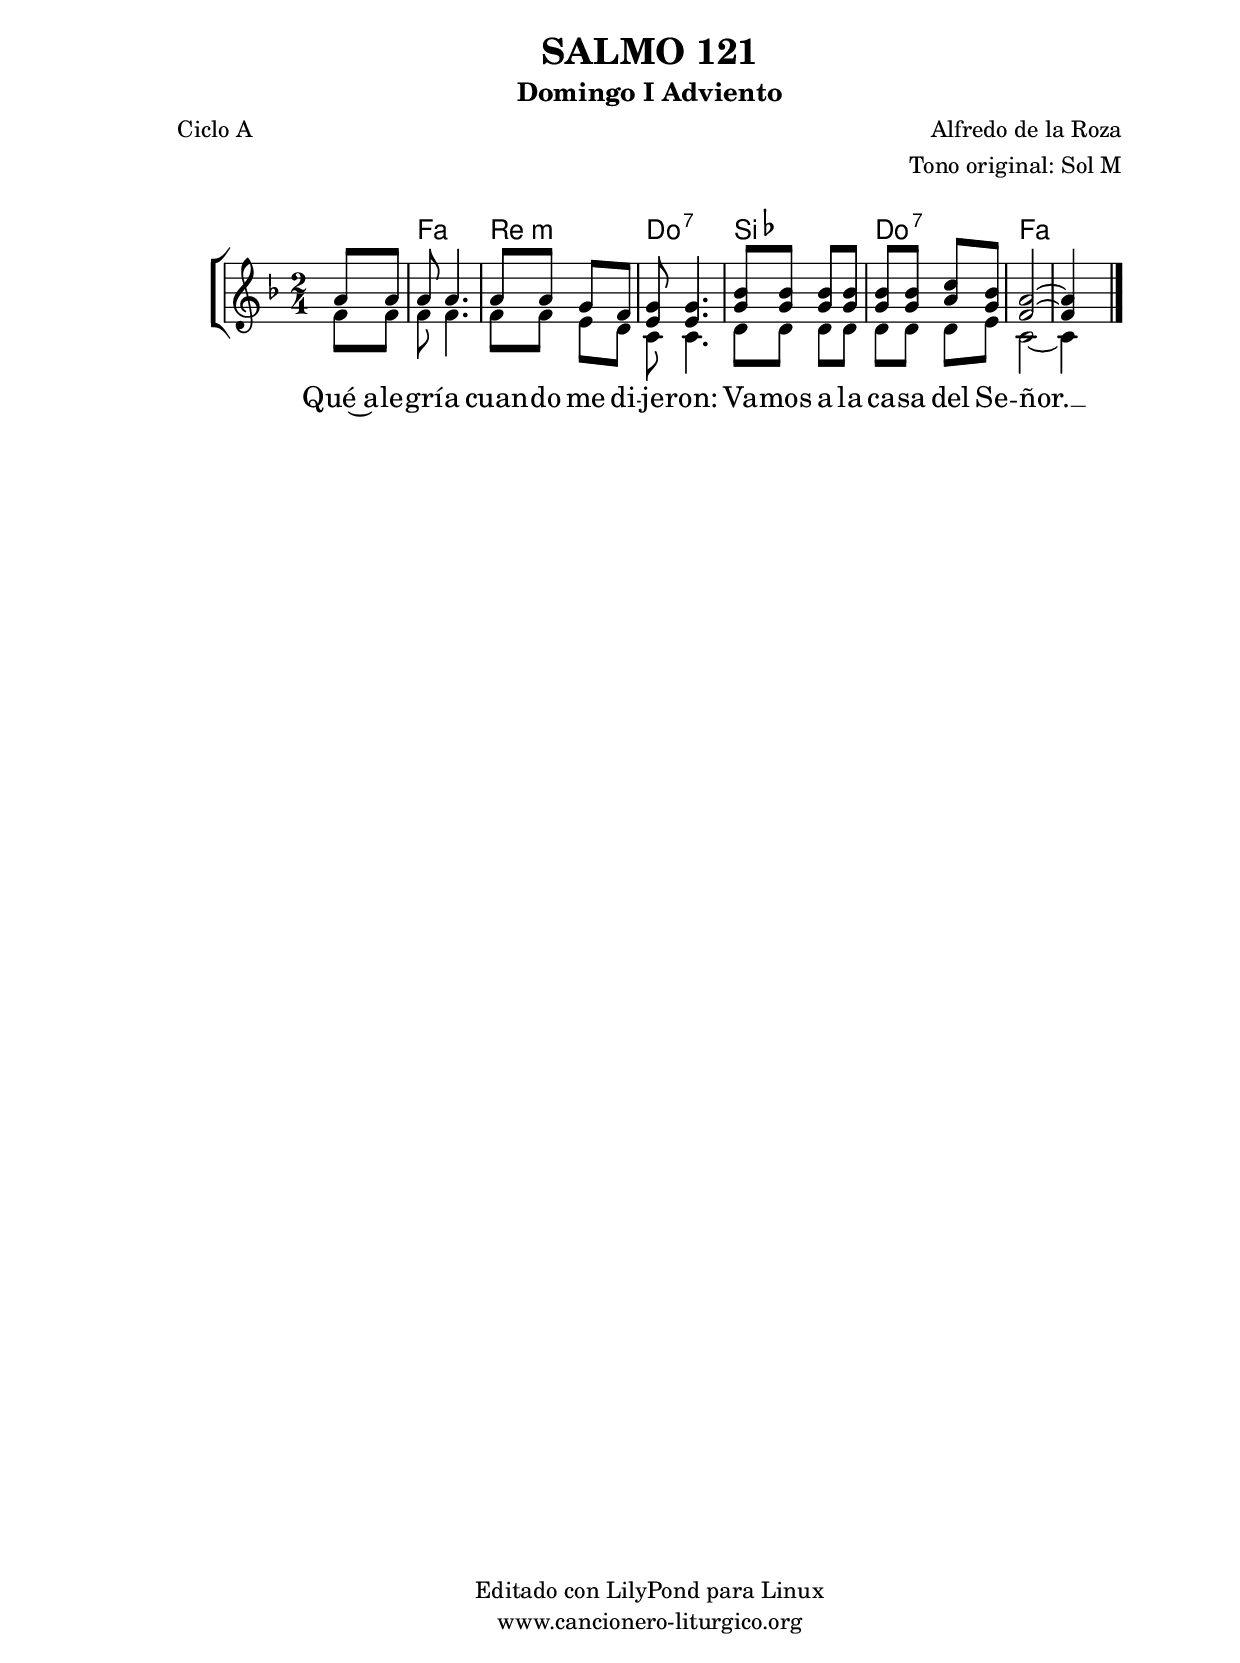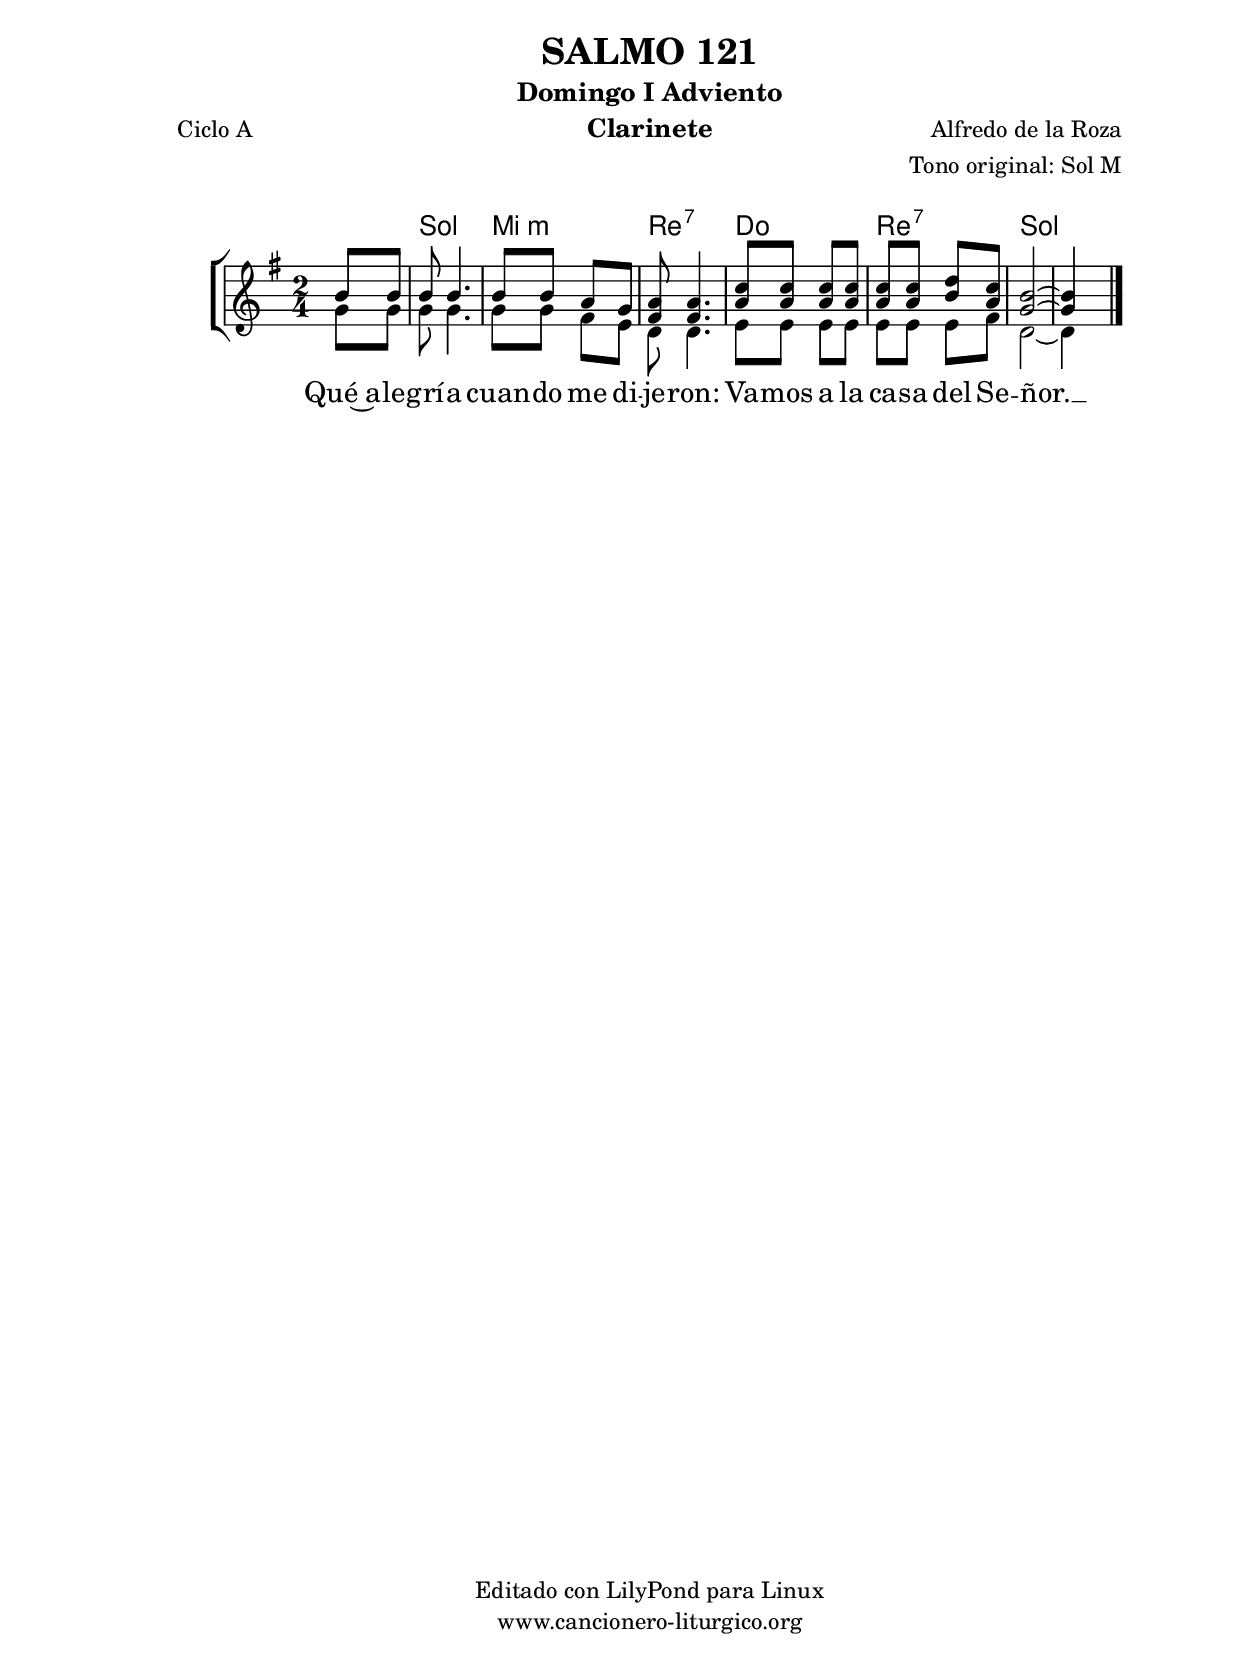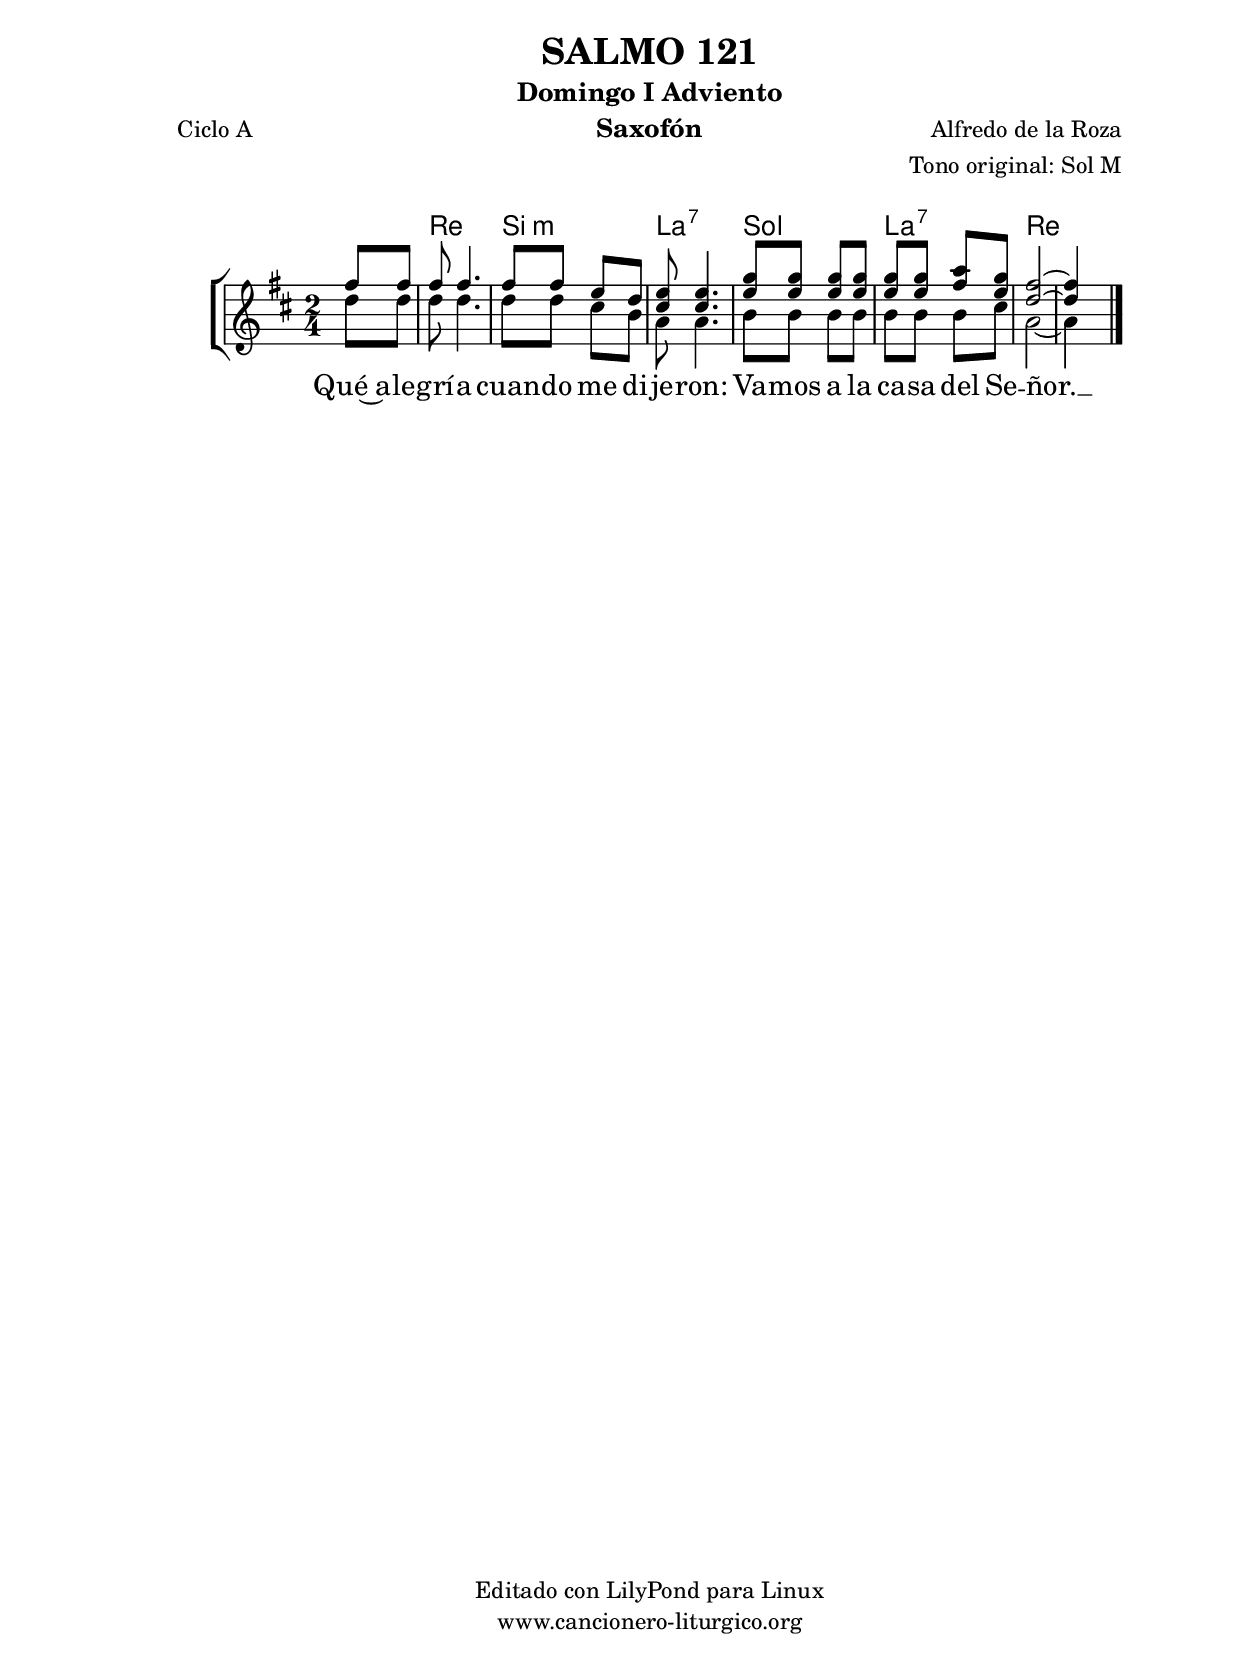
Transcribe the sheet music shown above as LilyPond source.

%
%para convertir .midi en .wav:
%timidity filename.midi -Ow -o finename.wav
%
%
%Para convertir de .wav a .mp3:
%lame -h -m j filename.wav
%
%
%para escuchar el midi:
%timidity nombrefichero.midi
%


%versión de lilypond para la que se ha escrito esta partitura:
\version "2.16.0"

	%Tamaño papel
	#(set-default-paper-size "a4")
	%Tamaño partitura
	#(set-global-staff-size 20)
	%No responde al pulsar sobre una nota
	#(ly:set-option 'point-and-click #f)

%parámetros del encabezamiento:
\header {
	title = "SALMO 121"
	subtitle = "Domingo I Adviento"
	composer = "Alfredo de la Roza"
	poet = "Ciclo A"
	meter = ""
	arranger = "Tono original: Sol M"
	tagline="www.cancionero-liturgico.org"
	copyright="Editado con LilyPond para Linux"
	tiempo = "Adviento"
	usos = "Salmo"
	letra = "Qué alegría cuando me dijeron: Vamos a la casa del Señor."
	}

%parámetros asociados al papel:
\paper  {
	oddHeaderMarkup = \markup {\fill-line { \on-the-fly #not-first-page \fromproperty #'header:title \on-the-fly #not-first-page \fromproperty #'header:composer }}
	evenHeaderMarkup = \markup {\fill-line { \fromproperty #'header:composer \fromproperty #'header:title }}
	#(set-paper-size "a4")
	print-page-number = ##f
	first-page-number = 1
	print-first-page-number = ##f
%	head-separation = 3.0 \cm
	top-margin = 2.0 \cm
	bottom-margin = 0.5\cm
%%%	bottom-margin = -1.0\cm
	left-margin = 3.0 \cm
	line-width = 16.0 \cm 
	indent = 8\mm
	interscoreline = 2.\mm
	between-system-space = 15\mm
%	para que las partituras no llenen la hoja:
	ragged-bottom = ##t
%	idem para la última hoja:
	ragged-last-bottom = ##f
%	para que las partituras llenen el ancho del papel:
	ragged-last = ##f
	after-title-space = 2.5 \cm
%page-count=1
system-count=1

	%Flexible Vertical Spacing
%	markup-markup-spacing =
%	#'((basic-distance . 15) (minimum-distance . 15) (padding . 3))
	markup-system-spacing =
	#'((basic-distance . 15) (minimum-distance . 15) (padding . 3))
	system-system-spacing =
	#'((basic-distance . 15) (minimum-distance . 15) (padding . 3))
	score-system-spacing =
	#'((basic-distance . 15) (minimum-distance . 15) (padding . 5))
%	top-system-spacing = % header
%	#'((basic-distance . 8) (minimum-distance . 0) (padding . 3))
%	top-markup-spacing =
%	#'((basic-distance . 20) (minimum-distance . 20) (padding . 3))
	last-bottom-spacing = % footer
	#'((basic-distance . 5) (minimum-distance . 5) (padding . 3))
%	score-markup-spacing =
%	#'((basic-distance . 16) (minimum-distance . 13) (padding . 3))

	}


%parámetros que afectan a toda la partitura:
global =  {
	%clave de sol (G):
	\clef G
	%armadura:
%	\transpose aes g
	\key f \major
	\tempo 4=100
	\set Score.tempoHideNote = ##t
	}


acordes = {
	\italianChords
	\chordmode {
%	\transpose aes g
{

s2
f2 d:m c:7 bes c:7 f

	}
	}
}

melodia = 
%	\transpose aes g
{
	\relative c''{

\time 2/4
<<
\new Voice = "arriba" {
\voiceOne
s4 a8 a
a8 a4.
a8 a g f
<g e>8 <g e>4.
<bes g>8 <bes g> <bes g> <bes g>
<bes g>8 <bes g> <c a> <bes g>
<a f>2~
<a f>4 s4
}
\new Voice {
\voiceTwo
s4 f8 f
f8 f4.
f8 f e d
c8 c4.
d8 d d d
d8 d d e
c2~
c4 s4
}
>>

	\bar "|."
	}
	}


texto = \lyricmode {
Qué~a -- le -- grí -- a cuan -- do me di -- je -- ron: Va -- mos a la ca -- sa del Se -- ñor. __
	}


acordesStaff = \context ChordNames = acordesStaff <<
	\set chordChanges = ##t
	\acordes
	>>


vozStaff = \context Voice = vozStaff
\with {\consists "Ambitus_engraver"}
<<
%	\set Staff.instrumentName = ""
%	\set Staff.shortInstrumentName = ""
%	\set Staff.midiInstrument = #"clarinet"
%	\set Staff.midiInstrument = #"cello"
%	\set Staff.midiInstrument = #"flute"
	\set Staff.midiInstrument = #"electric guitar (jazz)"
%	\set Staff.midiInstrument = #"english horn"
%	\set Staff.midiInstrument = #"violin"
%	\set Staff.midiInstrument = #"glockenspiel"
	\set Staff.midiMinimumVolume = #0.7
	\set Staff.midiMaximumVolume = #0.9
	\global
	\melodia
	>>


textoStaff = \context Lyrics = textoStaff <<
	\lyricsto arriba \texto
	>>

\book {
	\score {
		\context ChoirStaff {
			\override StaffGroup.SystemStartBracket #'collapse-height = #1
			\override Score.SystemStartBar #'collapse-height = #1
			<<
			\acordesStaff
			\vozStaff
			\textoStaff
			>>
			}
		\layout {
	    		\context {
				\Lyrics
				\override LyricText #'font-size = #2
				}
	   		 \context {
				\Score
				%fontSize = #3
				\override StaffSymbol #'staff-space = #(magstep +3)
				%\override Beam #'thickness = #0.55
				%\override SpacingSpanner #'spacing-increment = #1.0
				%\override Slur #'height-limit = #1.5
				}
			}
		}
	\score {
		\unfoldRepeats
		\context ChoirStaff {
			<<
			\acordesStaff
			\vozStaff
			>>
			}
		\midi {
	  		\context {
	  			\Score
				tempoWholesPerMinute = #(ly:make-moment 70 4)
				}
			}
		}
	}

%Partitura para clarinete
#(define output-suffix "C")
\book {
	\header{
		instrument = "Clarinete"
		}
	\score {
		\context ChoirStaff {
			\override StaffGroup.SystemStartBracket #'collapse-height = #1
			\override Score.SystemStartBar #'collapse-height = #1
\transpose c d
			<<
			\acordesStaff
			\vozStaff
			\textoStaff
			>>
			}
		\layout {
	    		\context {
				\Lyrics
				\override LyricText #'font-size = #2
				}
	   		 \context {
				\Score
				%fontSize = #3
				\override StaffSymbol #'staff-space = #(magstep +3)
				%\override Beam #'thickness = #0.55
				%\override SpacingSpanner #'spacing-increment = #1.0
				%\override Slur #'height-limit = #1.5
				}
			}
		}
	}

%Partitura para saxofón
#(define output-suffix "S")
\book {
	\header{
		instrument = "Saxofón"
		}
	\score {
		\context ChoirStaff {
			\override StaffGroup.SystemStartBracket #'collapse-height = #1
			\override Score.SystemStartBar #'collapse-height = #1
\transpose c a
			<<
			\acordesStaff
			\vozStaff
			\textoStaff
			>>
			}
		\layout {
	    		\context {
				\Lyrics
				\override LyricText #'font-size = #2
				}
	   		 \context {
				\Score
				%fontSize = #3
				\override StaffSymbol #'staff-space = #(magstep +3)
				%\override Beam #'thickness = #0.55
				%\override SpacingSpanner #'spacing-increment = #1.0
				%\override Slur #'height-limit = #1.5
				}
			}
		}
	}

